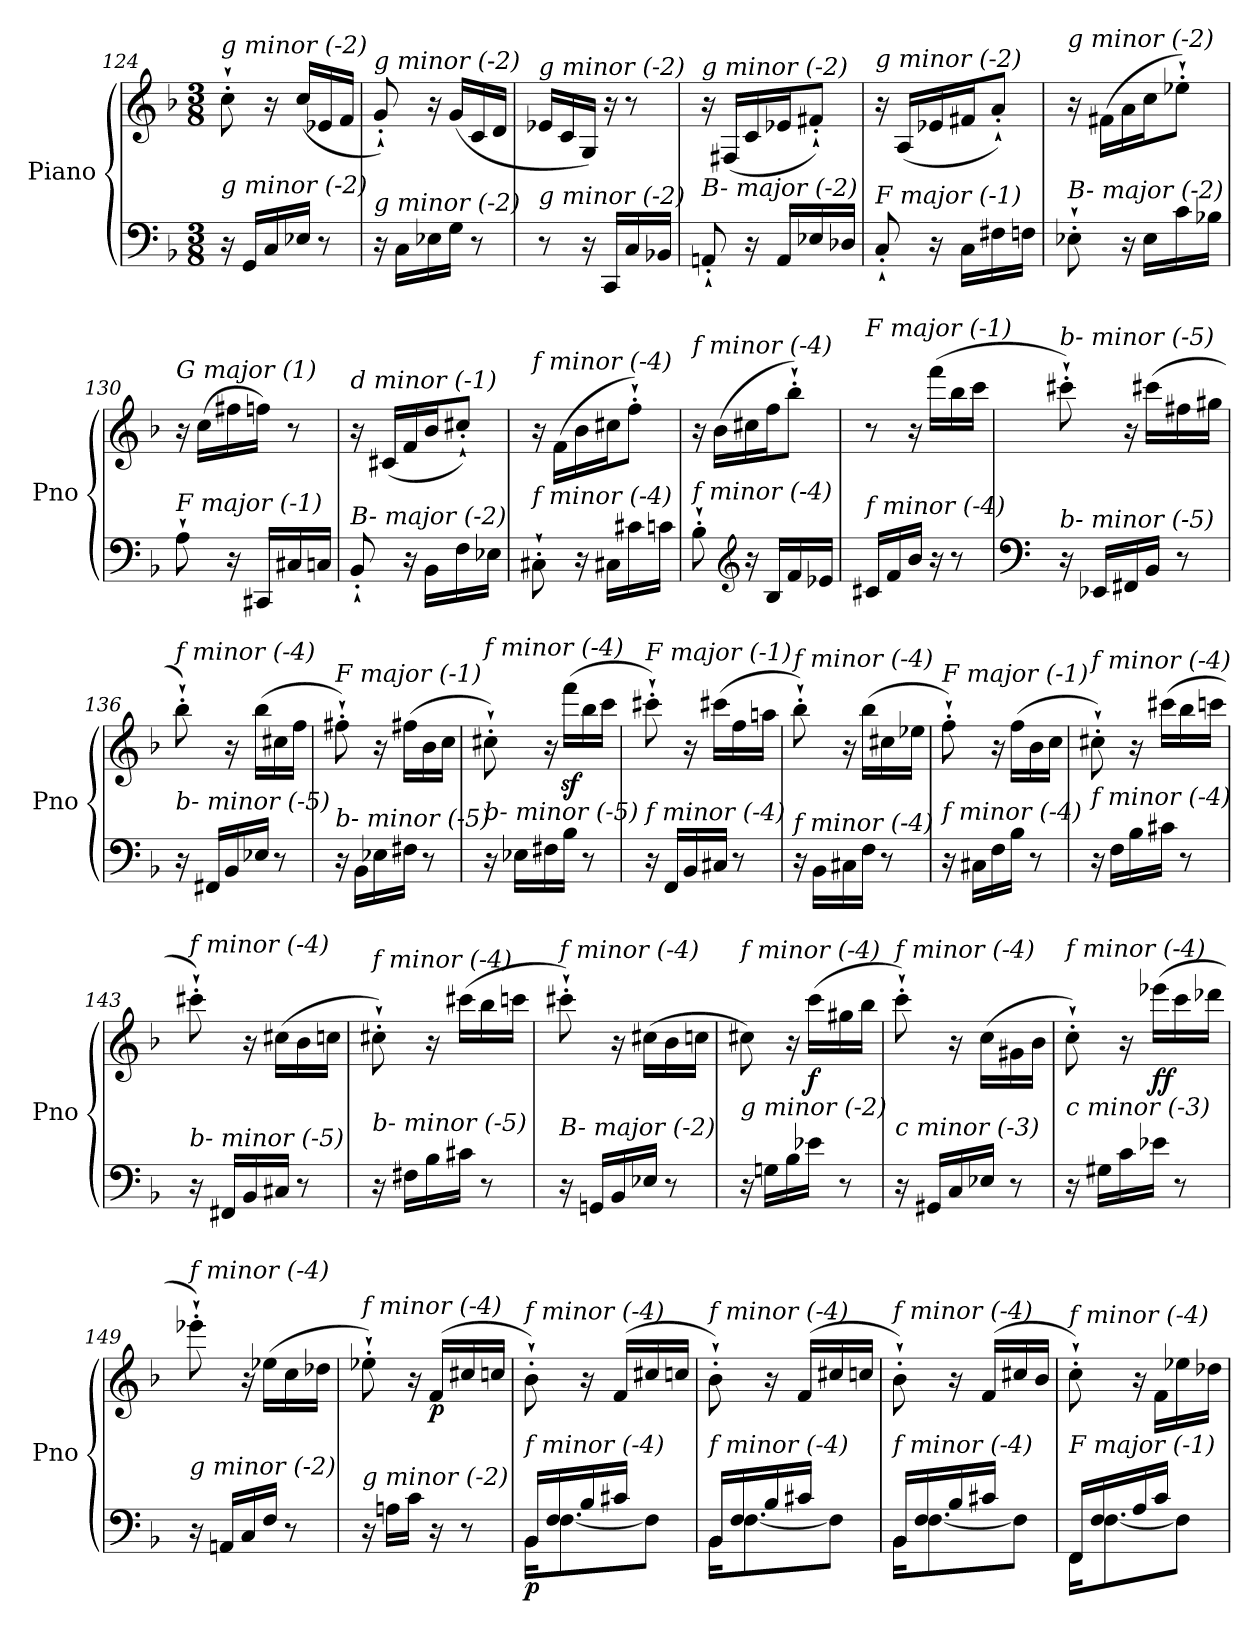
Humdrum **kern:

**kern	**kern	**dynam
*part1	*part1	*part1
*staff2	*staff1	*staff1/2
*I"Piano	*	*
*I'Pno	*	*
*clefF4	*clefG2	*
*k[b-]	*k[b-]	*
*M3/8	*M3/8	*
=124	=124	=124
!	!LO:TX:i:t=g minor (-2)	!
!LO:TX:i:t=g minor (-2)	!	!
16r	8cc'`\	.
16GG/LL	.	.
16C/	16r	.
16E-X/JJ	(<16cc/LL	.
8r	16e-X/	.
.	16f/JJ	.
!!LO:LB:g=z
=125	=125	=125
!	!LO:TX:i:t=g minor (-2)	!
!LO:TX:i:t=g minor (-2)	!	!
16r	8g'`/)	.
16C\LL	.	.
16E-X\	16r	.
16G\JJ	(<16g/LL	.
8r	16c/	.
.	16d/JJ	.
=126	=126	=126
!	!LO:TX:i:t=g minor (-2)	!
!LO:TX:i:t=g minor (-2)	!	!
8r	16e-X/LL	.
.	16c/	.
16r	16G/JJ)	.
16CC/LL	16r	.
16C/	8r	.
16BB-X/JJ	.	.
=127	=127	=127
!	!LO:TX:i:t=g minor (-2)	!
!LO:TX:i:t=B- major (-2)	!	!
8AAn'`/	16r	.
.	(<16F#Xi/LL	.
16r	16c/	.
16AA/LL	16e-X/J	.
16E-X/	8f#X'`i/J)	.
16D-Xj/JJ	.	.
=128	=128	=128
!	!LO:TX:i:t=g minor (-2)	!
!LO:TX:i:t=F major (-1)	!	!
8C'`/	16r	.
.	(<16A/LL	.
16r	16e-X/	.
16C\LL	16f#Xi/J	.
16F#Xi\	8a'`/J)	.
16F\JJ	.	.
=129	=129	=129
!	!LO:TX:i:t=g minor (-2)	!
!LO:TX:i:t=B- major (-2)	!	!
8E-X'`\	16r	.
.	(>16f#Xi\LL	.
16r	16a\	.
16E-\LL	16cc\J	.
16c\	8ee-X'`\J)	.
16B-X\JJ	.	.
!!LO:LB:g=z
=130	=130	=130
!	!LO:TX:i:t=G major (1)	!
!LO:TX:i:t=F major (-1)	!	!
8A`\	16r	.
.	(>16cc\LL	.
16r	16ff#Xi\	.
16CC#Xi/LL	16ff\JJ)	.
16C#Xi/	8r	.
16C/JJ	.	.
=131	=131	=131
!	!LO:TX:i:t=d minor (-1)	!
!LO:TX:i:t=B- major (-2)	!	!
8BB-'`/	16r	.
.	(<16c#Xi/LL	.
16r	16f/	.
16BB-\LL	16b-/J	.
16F\	8cc#X'`i/J)	.
16E-X\JJ	.	.
=132	=132	=132
!	!LO:TX:i:t=f minor (-4)	!
!LO:TX:i:t=f minor (-4)	!	!
8C#X'`i\	16r	.
.	(>16f\LL	.
16r	16b-\	.
16C#Xi\LL	16cc#Xi\J	.
16c#Xi\	8ff'`\J)	.
16c\JJ	.	.
=133	=133	=133
!	!LO:TX:i:t=f minor (-4)	!
!LO:TX:i:t=f minor (-4)	!	!
8B-'`\	16r	.
.	(>16b-\LL	.
*clefG2	*	*
16r	16cc#Xi\	.
16B-/LL	16ff\J	.
16f/	8bb-'`\J)	.
16e-X/JJ	.	.
=134	=134	=134
!	!LO:TX:i:t=F major (-1)	!
!LO:TX:i:t=f minor (-4)	!	!
16c#Xi/LL	8r	.
16f/	.	.
16b-/JJ	16r	.
16r	(>16fff\LL	.
8r	16bb-\	.
.	16ccc\JJ	.
!!LO:LB:g=z
=135	=135	=135
*clefF4	*	*
!	!LO:TX:i:t=b- minor (-5)	!
!LO:TX:i:t=b- minor (-5)	!	!
16r	8ccc#X'`i\)	.
16EE-X/LL	.	.
16FF#Xi/	16r	.
16BB-/JJ	(>16ccc#Xi\LL	.
8r	16ff#Xi\	.
.	16gg#Xi\JJ	.
=136	=136	=136
!	!LO:TX:i:t=f minor (-4)	!
!LO:TX:i:t=b- minor (-5)	!	!
16r	8bb-'`\)	.
16FF#Xi/LL	.	.
16BB-/	16r	.
16E-X/JJ	(>16bb-\LL	.
8r	16cc#Xi\	.
.	16ff\JJ	.
=137	=137	=137
!	!LO:TX:i:t=F major (-1)	!
!LO:TX:i:t=b- minor (-5)	!	!
16r	8ff#X'`i\)	.
16BB-\LL	.	.
16E-X\	16r	.
16F#Xi\JJ	(>16ff#Xi\LL	.
8r	16b-\	.
.	16cc\JJ	.
=138	=138	=138
!	!LO:TX:i:t=f minor (-4)	!
!LO:TX:i:t=b- minor (-5)	!	!
16r	8cc#X'`i\)	.
16E-X\LL	.	.
16F#Xi\	16r	.
16B-\JJ	(>16fffz<\LL	.
8r	16bb-\	.
.	16ccc\JJ	.
=139	=139	=139
!	!LO:TX:i:t=F major (-1)	!
!LO:TX:i:t=f minor (-4)	!	!
16r	8ccc#X'`i\)	.
16FF/LL	.	.
16BB-/	16r	.
16C#Xi/JJ	(>16ccc#Xi\LL	.
8r	16ff\	.
.	16aan\JJ	.
!!LO:LB:g=z
=140	=140	=140
!	!LO:TX:i:t=f minor (-4)	!
!LO:TX:i:t=f minor (-4)	!	!
16r	8bb-'`\)	.
16BB-\LL	.	.
16C#Xi\	16r	.
!	!	!LO:DY:b
16F\JJ	(>16bb-\LL	other-dynamics
8r	16cc#Xi\	.
.	16ee-X\JJ	.
=141	=141	=141
!	!LO:TX:i:t=F major (-1)	!
!LO:TX:i:t=f minor (-4)	!	!
16r	8ff'`\)	.
16C#Xi\LL	.	.
16F\	16r	.
16B-\JJ	(>16ff\LL	.
8r	16b-\	.
.	16cc\JJ	.
=142	=142	=142
!	!LO:TX:i:t=f minor (-4)	!
!LO:TX:i:t=f minor (-4)	!	!
16r	8cc#X'`i\)	.
16F\LL	.	.
16B-\	16r	.
16c#Xi\JJ	(>16ccc#Xi\LL	.
8r	16bb-\	.
.	16ccc\JJ	.
=143	=143	=143
!	!LO:TX:i:t=f minor (-4)	!
!LO:TX:i:t=b- minor (-5)	!	!
16r	8ccc#X'`i\)	.
16FF#Xi/LL	.	.
16BB-/	16r	.
16C#Xi/JJ	(>16cc#Xi\LL	.
8r	16b-\	.
.	16cc\JJ	.
=144	=144	=144
!	!LO:TX:i:t=f minor (-4)	!
!LO:TX:i:t=b- minor (-5)	!	!
16r	8cc#X'`i\)	.
16F#Xi\LL	.	.
16B-\	16r	.
16c#Xi\JJ	(>16ccc#Xi\LL	.
8r	16bb-\	.
.	16ccc\JJ	.
!!LO:PB:g=z
=145	=145	=145
!	!LO:TX:i:t=f minor (-4)	!
!LO:TX:i:t=B- major (-2)	!	!
16r	8ccc#X'`i\)	.
16GGn/LL	.	.
16BB-/	16r	.
16E-X/JJ	(>16cc#Xi\LL	.
8r	16b-\	.
.	16cc\JJ	.
=146	=146	=146
!	!LO:TX:i:t=f minor (-4)	!
!LO:TX:i:t=g minor (-2)	!	!
16r	8cc#Xi\)	.
16Gn\LL	.	.
16B-\	16r	.
!	!	!LO:DY:b
16e-X\JJ	(>16ccc\LL	f
8r	16gg#Xi\	.
.	16bb-\JJ	.
=147	=147	=147
!	!LO:TX:i:t=f minor (-4)	!
!LO:TX:i:t=c minor (-3)	!	!
16r	8ccc'`\)	.
16GG#Xi/LL	.	.
16C/	16r	.
16E-X/JJ	(>16cc\LL	.
8r	16g#Xi\	.
.	16b-\JJ	.
=148	=148	=148
!	!LO:TX:i:t=f minor (-4)	!
!LO:TX:i:t=c minor (-3)	!	!
16r	8cc'`\)	.
16G#Xi\LL	.	.
16c\	16r	.
!	!	!LO:DY:b
16e-X\JJ	(>16eee-X\LL	ff
8r	16ccc\	.
.	16ddd-Xj\JJ	.
=149	=149	=149
!	!LO:TX:i:t=f minor (-4)	!
!LO:TX:i:t=g minor (-2)	!	!
16r	8eee-X'`\)	.
16AAn/LL	.	.
16C/	16r	.
16F/JJ	(>16ee-X\LL	.
8r	16cc\	.
.	16dd-Xj\JJ	.
!!LO:LB:g=z
=150	=150	=150
!	!LO:TX:i:t=f minor (-4)	!
!LO:TX:i:t=g minor (-2)	!	!
16r	8ee-X'`\)	.
16An\LL	.	.
16c\JJ	16r	.
!	!	!LO:DY:b
16r	(<16f/LL	p
8r	16cc#Xi/	.
.	16cc/JJ	.
=151	=151	=151
*^	*	*
!	!	!LO:TX:i:t=f minor (-4)	!
!LO:TX:i:t=f minor (-4)	!	!	!
!	!	!	!LO:DY:b=2
16BB-/LL	16BB-\KL	8b-'`\)	p
16F/	[8.F\	.	.
16B-/	.	16r	.
16c#Xi/JJ	.	(<16f/LL	.
8ryy	8F\J]	16cc#Xi/	.
.	.	16cc/JJ	.
=152	=152	=152	=152
!	!	!LO:TX:i:t=f minor (-4)	!
!LO:TX:i:t=f minor (-4)	!	!	!
16BB-/LL	16BB-\KL	8b-'`\)	.
16F/	[8.F\	.	.
16B-/	.	16r	.
16c#Xi/JJ	.	(<16f/LL	.
8ryy	8F\J]	16cc#Xi/	.
.	.	16cc/JJ	.
=153	=153	=153	=153
!	!	!LO:TX:i:t=f minor (-4)	!
!LO:TX:i:t=f minor (-4)	!	!	!
16BB-/LL	16BB-\KL	8b-'`\)	.
16F/	[8.F\	.	.
16B-/	.	16r	.
16c#Xi/JJ	.	(<16f/LL	.
8ryy	8F\J]	16cc#Xi/	.
.	.	16b-/JJ	.
!!LO:LB:g=z
=154	=154	=154	=154
!	!	!LO:TX:i:t=f minor (-4)	!
!LO:TX:i:t=F major (-1)	!	!	!
16FF/LL	16FF\KL	8cc'`\)	.
16F/	[8.F\	.	.
16A/	.	16r	.
16c/JJ	.	16f\LL	.
8ryy	8F\J]	16ee-X\	.
.	.	16dd-Xj\JJ	.
*v	*v	*	*
=	=	=
*-	*-	*-
